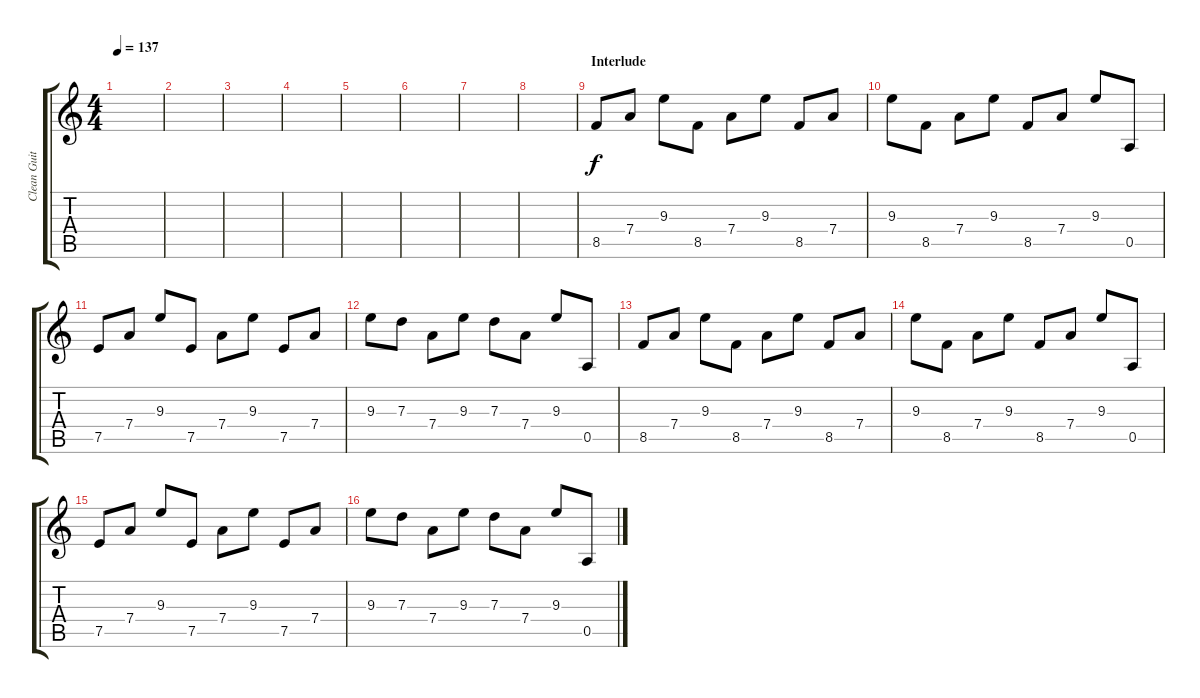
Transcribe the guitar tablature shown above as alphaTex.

\track ("Clean Guitar" "Clean Guit") {instrument electricguitarclean}
\staff {score tabs}
\tuning (E4 B3 G3 D3 A2 E2) {hide}
\ts (4 4)
\tempo 137
\clef g2
\ks c
|
|
|
|
|
|
|
|
\section ("" "Interlude")
8.5.8 7.4.8 9.3.8 8.5.8 7.4.8 9.3.8 8.5.8 7.4.8 |
9.3.8 8.5.8 7.4.8 9.3.8 8.5.8 7.4.8 9.3.8 0.5.8 |
7.5.8 7.4.8 9.3.8 7.5.8 7.4.8 9.3.8 7.5.8 7.4.8 |
9.3.8 7.3.8 7.4.8 9.3.8 7.3.8 7.4.8 9.3.8 0.5.8 |
8.5.8 7.4.8 9.3.8 8.5.8 7.4.8 9.3.8 8.5.8 7.4.8 |
9.3.8 8.5.8 7.4.8 9.3.8 8.5.8 7.4.8 9.3.8 0.5.8 |
7.5.8 7.4.8 9.3.8 7.5.8 7.4.8 9.3.8 7.5.8 7.4.8 |
9.3.8 7.3.8 7.4.8 9.3.8 7.3.8 7.4.8 9.3.8 0.5.8
